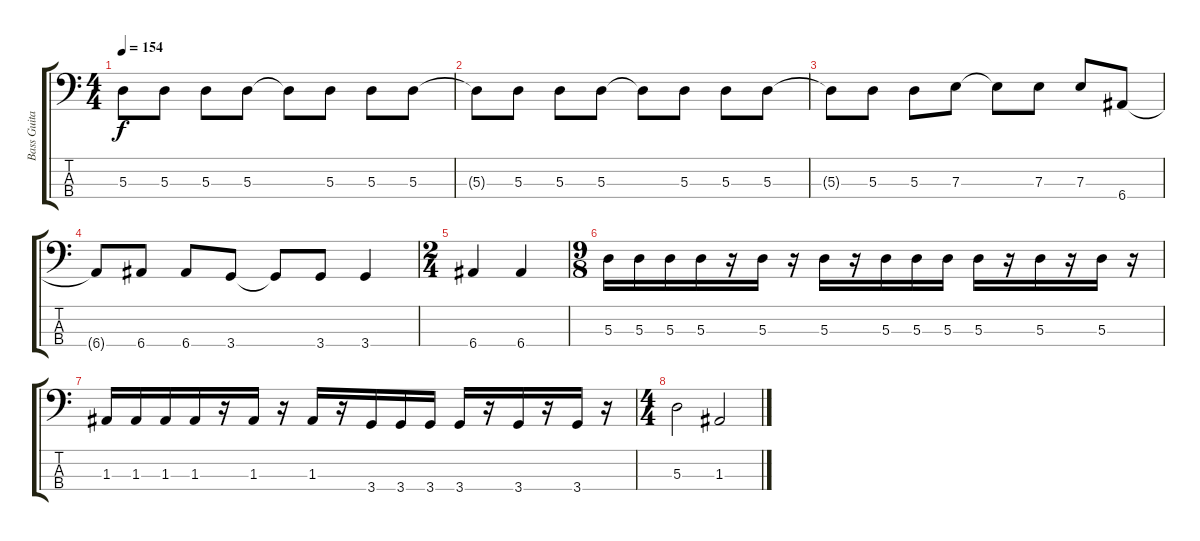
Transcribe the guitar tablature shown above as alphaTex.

\track ("Bass Guitar" "Bass Guita") {instrument electricbassfinger}
\staff {score tabs}
\tuning (G2 D2 A1 E1) {hide}
\ts (4 4)
\tempo 154
\clef f4
\ks c
5.3.8{dy f} 5.3.8 5.3.8 5.3.8 5.3{t}.8 5.3.8 5.3.8 5.3.8 |
5.3{t}.8 5.3.8 5.3.8 5.3.8 5.3{t}.8 5.3.8 5.3.8 5.3.8 |
5.3{t}.8 5.3.8 5.3.8 7.3.8 7.3{t}.8 7.3.8 7.3.8 6.4.8 |
6.4{t}.8 6.4.8 6.4.8 3.4.8 3.4{t}.8 3.4.8 3.4.4 |
\ts (2 4)
6.4.4 6.4.4 |
\ts (9 8)
5.3.16 5.3.16 5.3.16 5.3.16 r.16 5.3.16 r.16 5.3.16 r.16 5.3.16 5.3.16 5.3.16 5.3.16 r.16 5.3.16 r.16 5.3.16 r.16 |
1.3.16 1.3.16 1.3.16 1.3.16 r.16 1.3.16 r.16 1.3.16 r.16 3.4.16 3.4.16 3.4.16 3.4.16 r.16 3.4.16 r.16 3.4.16 r.16 |
\ts (4 4)
5.3.2 1.3.2
